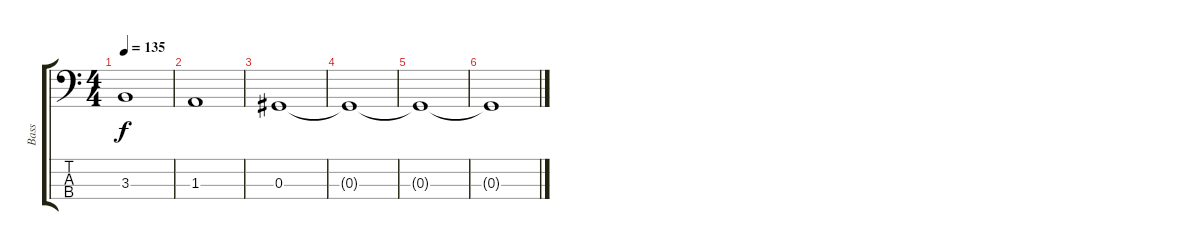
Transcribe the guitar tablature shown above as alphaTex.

\track ("Bass" "Bass") {instrument electricbassfinger}
\staff {score tabs}
\tuning (Gb2 Db2 Ab1 Eb1) {hide}
\ts (4 4)
\tempo 135
\clef f4
\ks c
3.3.1{dy f} |
1.3.1 |
0.3.1 |
0.3{t}.1 |
0.3{t}.1 |
0.3{t}.1
